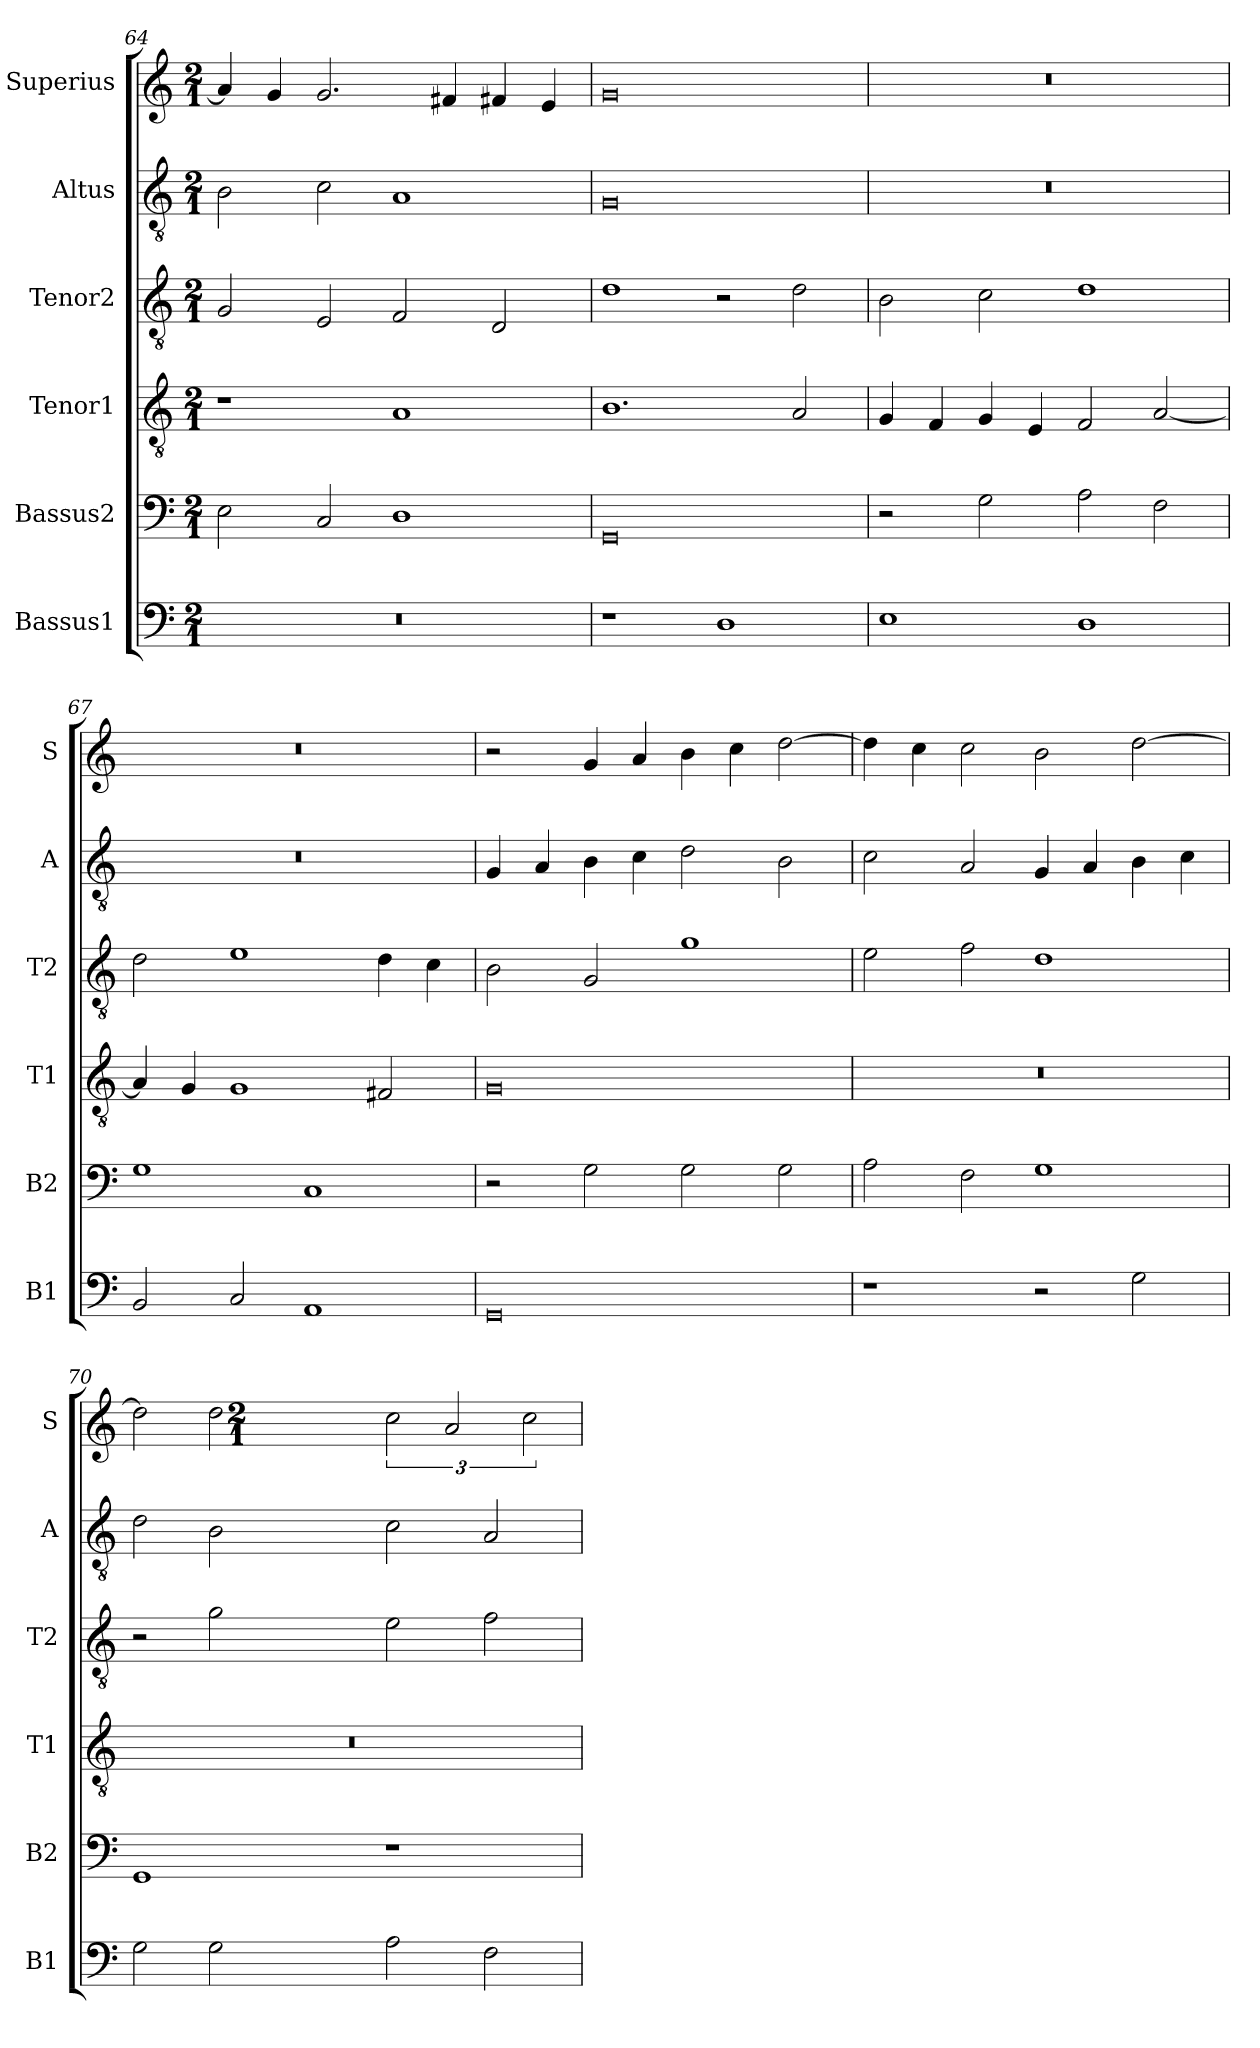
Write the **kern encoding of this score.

**kern	**kern	**kern	**kern	**kern	**kern
*part6	*part5	*part4	*part3	*part2	*part1
*staff6	*staff5	*staff4	*staff3	*staff2	*staff1
*I"Bassus1	*I"Bassus2	*I"Tenor1	*I"Tenor2	*I"Altus	*I"Superius
*I'B1	*I'B2	*I'T1	*I'T2	*I'A	*I'S
*clefF4	*clefF4	*clefGv2	*clefGv2	*clefGv2	*clefG2
*k[]	*k[]	*k[]	*k[]	*k[]	*k[]
*M2/1	*M2/1	*M2/1	*M2/1	*M2/1	*M2/1
=64	=64	=64	=64	=64	=64
0r	2E\	1r	2G/	2B\	4a/]
.	.	.	.	.	4g/
.	2C/	.	2E/	2c\	2.g/
.	1D	1A	2F/	1A	.
.	.	.	.	.	4f#X/
.	.	.	2D/	.	4f#X/
.	.	.	.	.	4e/
=65	=65	=65	=65	=65	=65
1r	0GG	1.B	1d	0G	0g
1D	.	.	2r	.	.
.	.	2A/	2d\	.	.
=66	=66	=66	=66	=66	=66
1E	2r	4G/	2B\	0r	0r
.	.	4F/	.	.	.
.	2G\	4G/	2c\	.	.
.	.	4E/	.	.	.
1D	2A\	2F/	1d	.	.
.	2F\	[2A/	.	.	.
=67	=67	=67	=67	=67	=67
2BB/	1G	4A/]	2d\	0r	0r
.	.	4G/	.	.	.
2C/	.	1G	1e	.	.
1AA	1C	.	.	.	.
.	.	2F#X/	4d\	.	.
.	.	.	4c\	.	.
=68	=68	=68	=68	=68	=68
0GG	2r	0G	2B\	4G/	2r
.	.	.	.	4A/	.
.	2G\	.	2G/	4B\	4g/
.	.	.	.	4c\	4a/
.	2G\	.	1g	2d\	4b\
.	.	.	.	.	4cc\
.	2G\	.	.	2B\	[2dd\
=69	=69	=69	=69	=69	=69
1r	2A\	0r	2e\	2c\	4dd\]
.	.	.	.	.	4cc\
.	2F\	.	2f\	2A/	2cc\
2r	1G	.	1d	4G/	2b\
.	.	.	.	4A/	.
2G\	.	.	.	4B\	[2dd\
.	.	.	.	4c\	.
=70	=70	=70	=70	=70	=70
2G\	1GG	0r	2r	2d\	2dd\]
2G\	.	.	2g\	2B\	2dd\
*	*	*	*	*	*M2/1
2A\	1r	.	2e\	2c\	3cc\
.	.	.	.	.	3a/
2F\	.	.	2f\	2A/	.
.	.	.	.	.	3cc\
=	=	=	=	=	=
*-	*-	*-	*-	*-	*-
